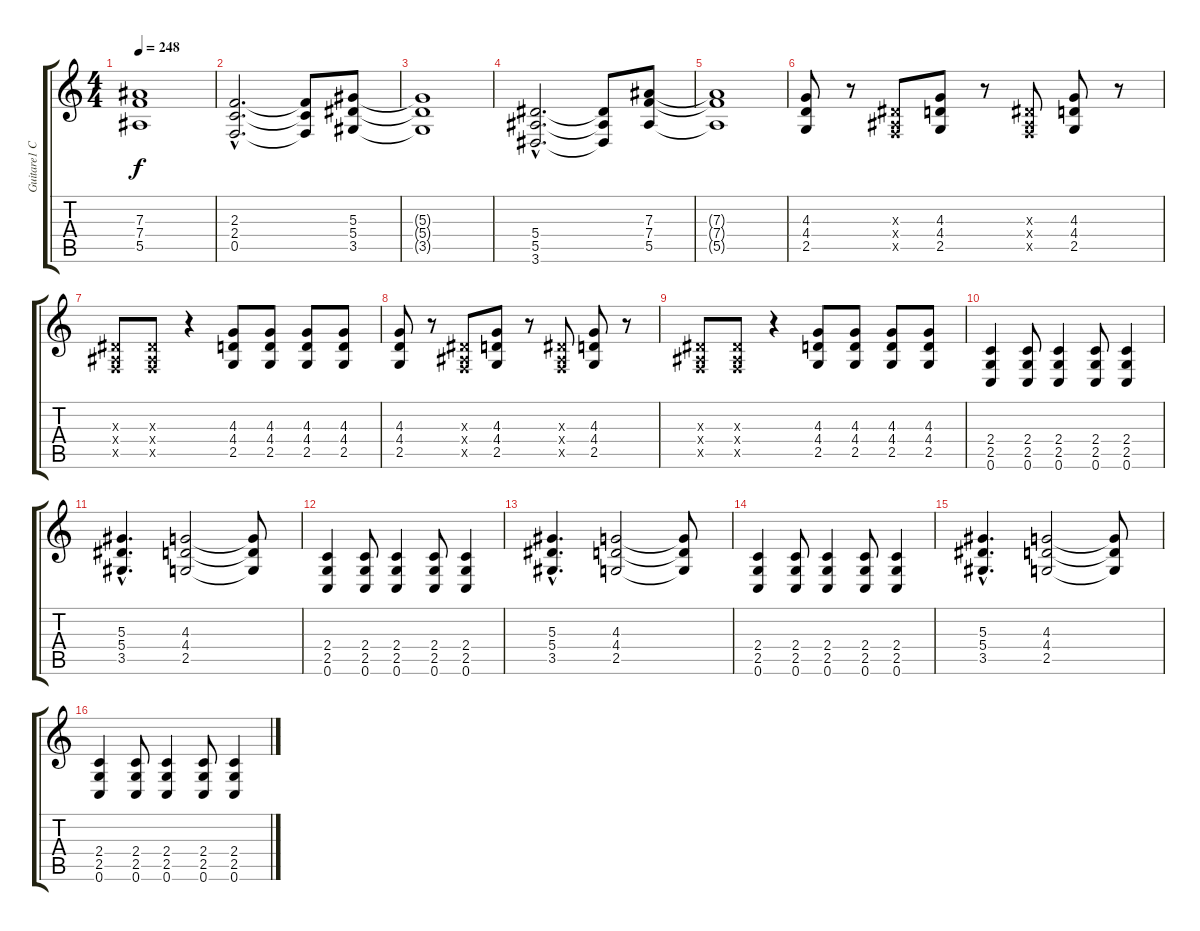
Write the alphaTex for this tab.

\track ("Guitare1 C" "Guitare1 C") {instrument overdrivenguitar}
\staff {score tabs}
\tuning (C4 G3 Eb3 Bb2 F2 C2) {hide}
\ts (4 4)
\tempo 248
\clef g2
\ks c
(7.3{t} 7.4{t} 5.5{t}).1{dy f} |
(2.3{hac} 2.4{hac} 0.5{hac}).2{d} (2.3{t} 2.4{t} 0.5{t}).8 (5.3 5.4 3.5).8 |
(5.3{t} 5.4{t} 3.5{t}).1 |
(5.4{hac} 5.5{hac} 3.6{hac}).2{d} (5.4{t} 5.5{t} 3.6{t}).8 (7.3 7.4 5.5).8 |
(7.3{t} 7.4{t} 5.5{t}).1 |
(4.3 4.4 2.5).8 r.8 (0.3{x} 0.4{x} 0.5{x}).8 (4.3 4.4 2.5).8 r.8 (0.3{x} 0.4{x} 0.5{x}).8 (4.3 4.4 2.5).8 r.8 |
(0.3{x} 0.4{x} 0.5{x}).8 (0.3{x} 0.4{x} 0.5{x}).8 r.4 (4.3 4.4 2.5).8 (4.3 4.4 2.5).8 (4.3 4.4 2.5).8 (4.3 4.4 2.5).8 |
(4.3 4.4 2.5).8 r.8 (0.3{x} 0.4{x} 0.5{x}).8 (4.3 4.4 2.5).8 r.8 (0.3{x} 0.4{x} 0.5{x}).8 (4.3 4.4 2.5).8 r.8 |
(0.3{x} 0.4{x} 0.5{x}).8 (0.3{x} 0.4{x} 0.5{x}).8 r.4 (4.3 4.4 2.5).8 (4.3 4.4 2.5).8 (4.3 4.4 2.5).8 (4.3 4.4 2.5).8 |
(2.4 2.5 0.6).4 (2.4 2.5 0.6).8 (2.4 2.5 0.6).4 (2.4 2.5 0.6).8 (2.4 2.5 0.6).4 |
(5.3{hac} 5.4{hac} 3.5{hac}).4{d} (4.3 4.4 2.5).2 (4.3{t} 4.4{t} 2.5{t}).8 |
(2.4 2.5 0.6).4 (2.4 2.5 0.6).8 (2.4 2.5 0.6).4 (2.4 2.5 0.6).8 (2.4 2.5 0.6).4 |
(5.3{hac} 5.4{hac} 3.5{hac}).4{d} (4.3 4.4 2.5).2 (4.3{t} 4.4{t} 2.5{t}).8 |
(2.4 2.5 0.6).4 (2.4 2.5 0.6).8 (2.4 2.5 0.6).4 (2.4 2.5 0.6).8 (2.4 2.5 0.6).4 |
(5.3{hac} 5.4{hac} 3.5{hac}).4{d} (4.3 4.4 2.5).2 (4.3{t} 4.4{t} 2.5{t}).8 |
(2.4 2.5 0.6).4 (2.4 2.5 0.6).8 (2.4 2.5 0.6).4 (2.4 2.5 0.6).8 (2.4 2.5 0.6).4
